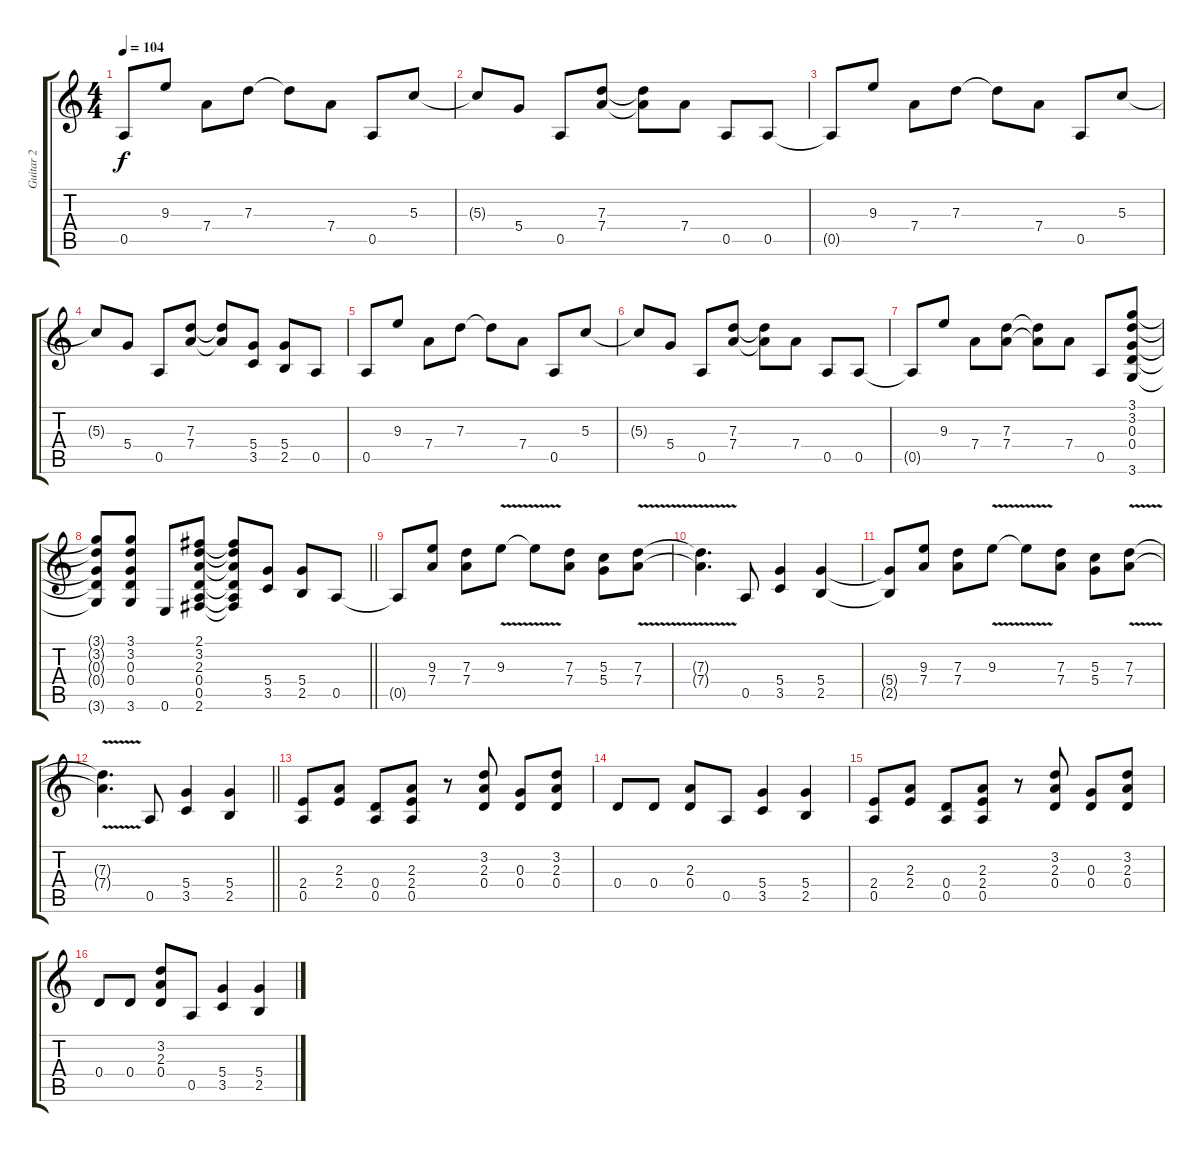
\track ("Guitar 2" "Guitar 2") {instrument overdrivenguitar}
\staff {score tabs}
\tuning (E4 B3 G3 D3 A2 E2) {hide}
\ts (4 4)
\tempo 104
\clef g2
\ks c
0.5.8{dy f} 9.3.8 7.4.8 7.3.8 7.3{t}.8 7.4.8 0.5.8 5.3.8 |
5.3{t}.8 5.4.8 0.5.8 (7.3 7.4).8 (7.3{t} 7.4{t}).8 7.4.8 0.5.8 0.5.8 |
0.5{t}.8 9.3.8 7.4.8 7.3.8 7.3{t}.8 7.4.8 0.5.8 5.3.8 |
5.3{t}.8 5.4.8 0.5.8 (7.3 7.4).8 (7.3{t} 7.4{t}).8 (5.4 3.5).8 (5.4 2.5).8 0.5.8 |
0.5.8 9.3.8 7.4.8 7.3.8 7.3{t}.8 7.4.8 0.5.8 5.3.8 |
5.3{t}.8 5.4.8 0.5.8 (7.3 7.4).8 (7.3{t} 7.4{t}).8 7.4.8 0.5.8 0.5.8 |
0.5{t}.8 9.3.8 7.4.8 (7.3 7.4).8 (7.3{t} 7.4{t}).8 7.4.8 0.5.8 (3.1 3.2 0.3 0.4 3.6).8 |
\barLineRight lightlight
(3.1{t} 3.2{t} 0.3{t} 0.4{t} 3.6{t}).8 (3.1 3.2 0.3 0.4 3.6).8 0.6.8 (2.1 3.2 2.3 0.4 0.5 2.6).8 (2.1{t} 3.2{t} 2.3{t} 0.4{t} 0.5{t} 2.6{t}).8 (5.4 3.5).8 (5.4 2.5).8 0.5.8 |
0.5{t}.8 (9.3 7.4).8 (7.3 7.4).8 9.3{v}.8 9.3{t}.8 (7.3 7.4).8 (5.3 5.4).8 (7.3{v} 7.4{v}).8 |
(7.3{t} 7.4{t}).4{d} 0.5.8 (5.4 3.5).4 (5.4 2.5).4 |
(5.4{t} 2.5{t}).8 (9.3 7.4).8 (7.3 7.4).8 9.3{v}.8 9.3{t}.8 (7.3 7.4).8 (5.3 5.4).8 (7.3{v} 7.4{v}).8 |
\barLineRight lightlight
(7.3{t} 7.4{t}).4{d} 0.5.8 (5.4 3.5).4 (5.4 2.5).4 |
(2.4 0.5).8 (2.3 2.4).8 (0.4 0.5).8 (2.3 2.4 0.5).8 r.8 (3.2 2.3 0.4).8 (0.3 0.4).8 (3.2 2.3 0.4).8 |
0.4.8 0.4.8 (2.3 0.4).8 0.5.8 (5.4 3.5).4 (5.4 2.5).4 |
(2.4 0.5).8 (2.3 2.4).8 (0.4 0.5).8 (2.3 2.4 0.5).8 r.8 (3.2 2.3 0.4).8 (0.3 0.4).8 (3.2 2.3 0.4).8 |
0.4.8 0.4.8 (3.2 2.3 0.4).8 0.5.8 (5.4 3.5).4 (5.4 2.5).4
